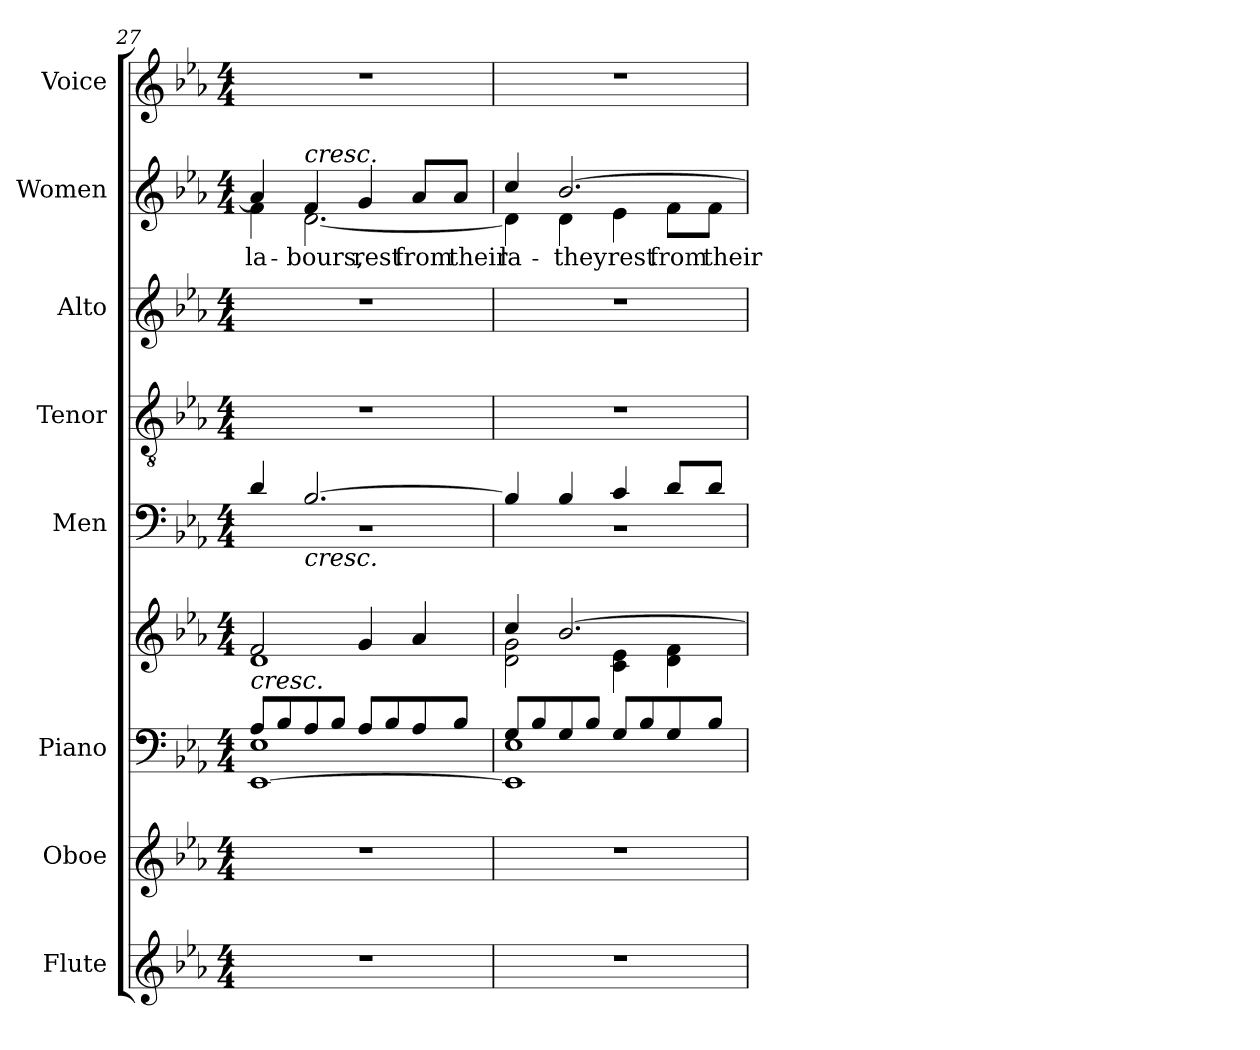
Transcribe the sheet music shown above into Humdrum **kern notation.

**kern	**kern	**kern	**kern	**kern	**kern	**kern	**kern	**text	**kern
*part8	*part7	*part6	*part6	*part5	*part4	*part3	*part2	*part2	*part1
*staff9	*staff8	*staff7	*staff6	*staff5	*staff4	*staff3	*staff2	*staff2	*staff1
*I"Flute	*I"Oboe	*I"Piano	*	*I"Men	*I"Tenor	*I"Alto	*I"Women	*	*I"Voice
*I'Fl	*I'Ob	*I'Pno.	*	*I'M.	*I'T.	*I'A.	*I'W.	*	*I'Vo.
!!LO:LB:g=z
*clefG2	*clefG2	*clefF4	*clefG2	*clefF4	*clefGv2	*clefG2	*clefG2	*	*clefG2
*k[b-e-a-]	*k[b-e-a-]	*k[b-e-a-]	*k[b-e-a-]	*k[b-e-a-]	*k[b-e-a-]	*k[b-e-a-]	*k[b-e-a-]	*	*k[b-e-a-]
*M4/4	*M4/4	*M4/4	*M4/4	*M4/4	*M4/4	*M4/4	*M4/4	*	*M4/4
=27	=27	=27	=27	=27	=27	=27	=27	=27	=27
*	*	*^	*^	*^	*	*	*^	*	*
*	*	*	*^	*	*	*	*	*	*	*	*	*	*
!	!	!LO:TX:a:i:t=cresc.	!	!	!	!	!	!	!	!	!	!	!	!
!	!	!	!	!	!	!	!	!	!	!	!	!	!LO:LY:b	!
1r	1r	8A-/L	1E-	[1EE-!	2f/	1d	4d/	1r	1r	1r	4a-/]	4f\	la-	1r
.	.	8B-/	.	.	.	.	.	.	.	.	.	.	.	.
!	!	!	!	!	!	!	!	!	!	!	!LO:TX:a:i:t=cresc.	!	!	!
!	!	!	!	!	!	!	!LO:TX:b:i:t=cresc.	!	!	!	!	!	!	!
!	!	!	!	!	!	!	!	!	!	!	!	!	!LO:LY:a	!
!	!	!	!	!	!	!	!	!	!	!	!	!	!LO:LY:b	!
.	.	8A-/	.	.	.	.	[2.B-/	.	.	.	4f/	[2.d\	-bours,	.
.	.	8B-/J	.	.	.	.	.	.	.	.	.	.	.	.
!	!	!	!	!	!	!	!	!	!	!	!	!	!LO:LY:a	!
.	.	8A-/L	.	.	4g/	.	.	.	.	.	4g/	.	rest	.
.	.	8B-/	.	.	.	.	.	.	.	.	.	.	.	.
!	!	!	!	!	!	!	!	!	!	!	!	!	!LO:LY:a	!
.	.	8A-/	.	.	4a-/	.	.	.	.	.	8a-/L	.	from	.
!	!	!	!	!	!	!	!	!	!	!	!	!	!LO:LY:a	!
.	.	8B-/J	.	.	.	.	.	.	.	.	8a-/J	.	their	.
=28	=28	=28	=28	=28	=28	=28	=28	=28	=28	=28	=28	=28	=28	=28
!	!	!	!	!	!	!	!	!	!	!	!	!	!LO:LY:a	!
1r	1r	8G/L	1E-	1EE-!]	4cc/	2d\ 2g\	4B-/]	1r	1r	1r	4cc/	4d\]	la-	1r
.	.	8B-/	.	.	.	.	.	.	.	.	.	.	.	.
!	!	!	!	!	!	!	!	!	!	!	!	!	!LO:LY:a	!
!	!	!	!	!	!	!	!	!	!	!	!	!	!LO:LY:b	!
.	.	8G/	.	.	[2.b-/	.	4B-/	.	.	.	[2.b-/	4d\	they	.
.	.	8B-/J	.	.	.	.	.	.	.	.	.	.	.	.
!	!	!	!	!	!	!	!	!	!	!	!	!	!LO:LY:b	!
.	.	8G/L	.	.	.	4c\ 4e-\	4c/	.	.	.	.	4e-\	rest	.
.	.	8B-/	.	.	.	.	.	.	.	.	.	.	.	.
!	!	!	!	!	!	!	!	!	!	!	!	!	!LO:LY:b	!
.	.	8G/	.	.	.	4d\ 4f\	8d/L	.	.	.	.	8f\L	from	.
!	!	!	!	!	!	!	!	!	!	!	!	!	!LO:LY:b	!
.	.	8B-/J	.	.	.	.	8d/J	.	.	.	.	8f\J	their	.
*	*	*v	*v	*v	*	*	*v	*v	*	*	*v	*v	*	*
*	*	*	*v	*v	*	*	*	*	*	*
=	=	=	=	=	=	=	=	=	=
*-	*-	*-	*-	*-	*-	*-	*-	*-	*-
